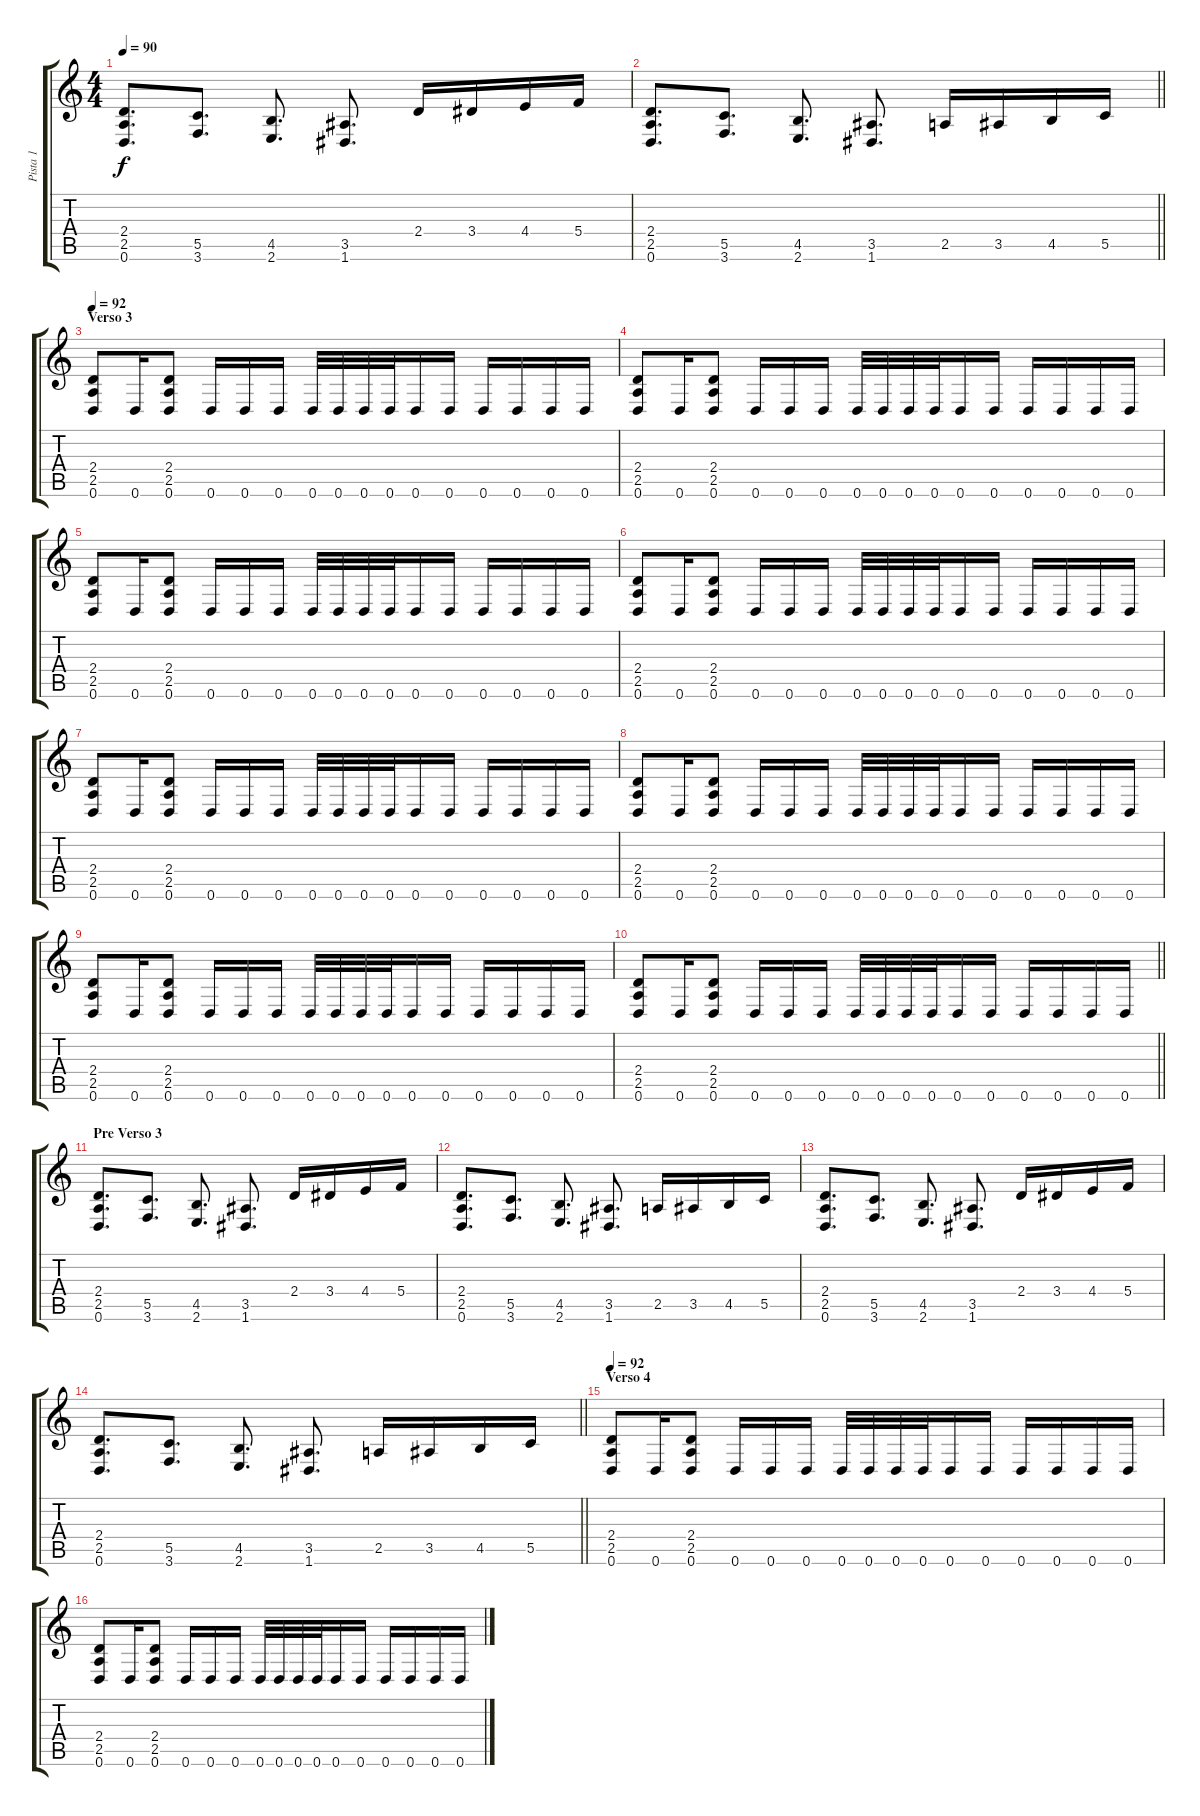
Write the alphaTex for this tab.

\track ("Pista 1" "Pista 1") {instrument distortionguitar}
\staff {score tabs}
\tuning (D4 A3 F3 C3 G2 D2) {hide}
\ts (4 4)
\tempo 90
\clef g2
\ks c
(2.4 2.5 0.6).8{d dy f} (5.5 3.6).8{d} (4.5 2.6).8{d} (3.5 1.6).8{d} 2.4.16 3.4.16 4.4.16 5.4.16 |
\barLineRight lightlight
(2.4 2.5 0.6).8{d} (5.5 3.6).8{d} (4.5 2.6).8{d} (3.5 1.6).8{d} 2.5.16 3.5.16 4.5.16 5.5.16 |
\section ("" "Verso 3")
\tempo 92
(2.4 2.5 0.6).8 0.6.16 (2.4 2.5 0.6).8 0.6.16 0.6.16 0.6.16 0.6.32 0.6.32 0.6.32 0.6.32 0.6.16 0.6.16 0.6.16 0.6.16 0.6.16 0.6.16 |
(2.4 2.5 0.6).8 0.6.16 (2.4 2.5 0.6).8 0.6.16 0.6.16 0.6.16 0.6.32 0.6.32 0.6.32 0.6.32 0.6.16 0.6.16 0.6.16 0.6.16 0.6.16 0.6.16 |
(2.4 2.5 0.6).8 0.6.16 (2.4 2.5 0.6).8 0.6.16 0.6.16 0.6.16 0.6.32 0.6.32 0.6.32 0.6.32 0.6.16 0.6.16 0.6.16 0.6.16 0.6.16 0.6.16 |
(2.4 2.5 0.6).8 0.6.16 (2.4 2.5 0.6).8 0.6.16 0.6.16 0.6.16 0.6.32 0.6.32 0.6.32 0.6.32 0.6.16 0.6.16 0.6.16 0.6.16 0.6.16 0.6.16 |
(2.4 2.5 0.6).8 0.6.16 (2.4 2.5 0.6).8 0.6.16 0.6.16 0.6.16 0.6.32 0.6.32 0.6.32 0.6.32 0.6.16 0.6.16 0.6.16 0.6.16 0.6.16 0.6.16 |
(2.4 2.5 0.6).8 0.6.16 (2.4 2.5 0.6).8 0.6.16 0.6.16 0.6.16 0.6.32 0.6.32 0.6.32 0.6.32 0.6.16 0.6.16 0.6.16 0.6.16 0.6.16 0.6.16 |
(2.4 2.5 0.6).8 0.6.16 (2.4 2.5 0.6).8 0.6.16 0.6.16 0.6.16 0.6.32 0.6.32 0.6.32 0.6.32 0.6.16 0.6.16 0.6.16 0.6.16 0.6.16 0.6.16 |
\barLineRight lightlight
(2.4 2.5 0.6).8 0.6.16 (2.4 2.5 0.6).8 0.6.16 0.6.16 0.6.16 0.6.32 0.6.32 0.6.32 0.6.32 0.6.16 0.6.16 0.6.16 0.6.16 0.6.16 0.6.16 |
\section ("" "Pre Verso 3")
(2.4 2.5 0.6).8{d} (5.5 3.6).8{d} (4.5 2.6).8{d} (3.5 1.6).8{d} 2.4.16 3.4.16 4.4.16 5.4.16 |
(2.4 2.5 0.6).8{d} (5.5 3.6).8{d} (4.5 2.6).8{d} (3.5 1.6).8{d} 2.5.16 3.5.16 4.5.16 5.5.16 |
(2.4 2.5 0.6).8{d} (5.5 3.6).8{d} (4.5 2.6).8{d} (3.5 1.6).8{d} 2.4.16 3.4.16 4.4.16 5.4.16 |
\barLineRight lightlight
(2.4 2.5 0.6).8{d} (5.5 3.6).8{d} (4.5 2.6).8{d} (3.5 1.6).8{d} 2.5.16 3.5.16 4.5.16 5.5.16 |
\section ("" "Verso 4")
\tempo 92
(2.4 2.5 0.6).8 0.6.16 (2.4 2.5 0.6).8 0.6.16 0.6.16 0.6.16 0.6.32 0.6.32 0.6.32 0.6.32 0.6.16 0.6.16 0.6.16 0.6.16 0.6.16 0.6.16 |
(2.4 2.5 0.6).8 0.6.16 (2.4 2.5 0.6).8 0.6.16 0.6.16 0.6.16 0.6.32 0.6.32 0.6.32 0.6.32 0.6.16 0.6.16 0.6.16 0.6.16 0.6.16 0.6.16
